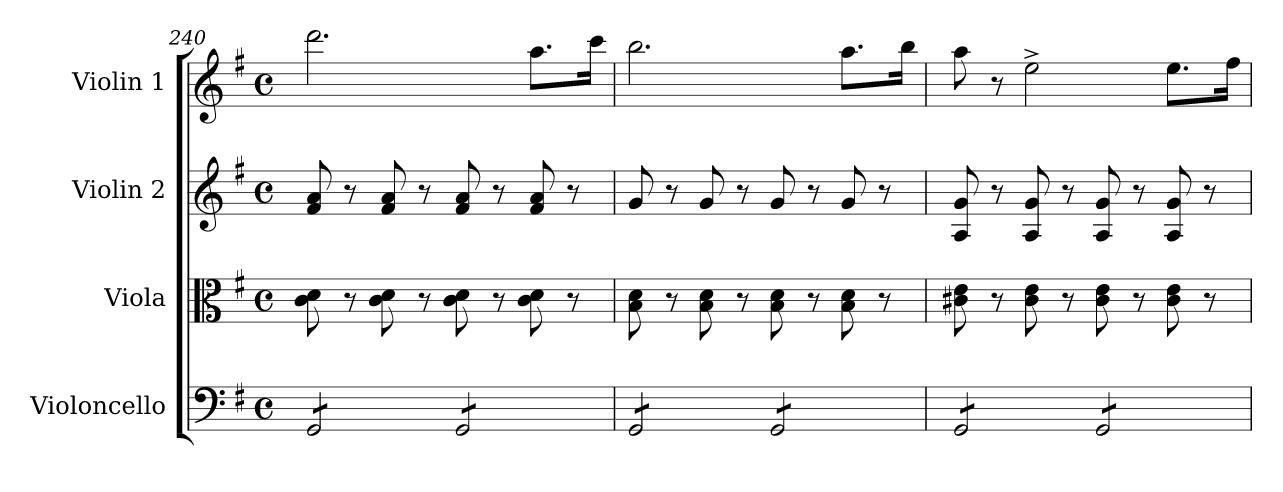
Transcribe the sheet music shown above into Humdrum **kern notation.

**kern	**kern	**kern	**kern
*part4	*part3	*part2	*part1
*staff4	*staff3	*staff2	*staff1
*I"Violoncello	*I"Viola	*I"Violin 2	*I"Violin 1
*I'Vc	*I'Vla	*I'Vln	*I'Vln
*clefF4	*clefC3	*clefG2	*clefG2
*k[f#]	*k[f#]	*k[f#]	*k[f#]
*M4/4	*M4/4	*M4/4	*M4/4
*met(c)	*met(c)	*met(c)	*met(c)
=240	=240	=240	=240
*tremolo	*	*	*
12GG/L	8c\ 8d\	8f#/ 8a/	2.ddd\
12GG/	.	.	.
.	8r	8r	.
12GG/	.	.	.
12GG/	8c\ 8d\	8f#/ 8a/	.
12GG/	.	.	.
.	8r	8r	.
12GG/J	.	.	.
12GG/L	8c\ 8d\	8f#/ 8a/	.
12GG/	.	.	.
.	8r	8r	.
12GG/	.	.	.
12GG/	8c\ 8d\	8f#/ 8a/	8.aa\L
12GG/	.	.	.
.	8r	8r	.
12GG/J	.	.	.
.	.	.	16ccc\Jk
=241	=241	=241	=241
12GG/L	8B\ 8d\	8g/	2.bb\
12GG/	.	.	.
.	8r	8r	.
12GG/	.	.	.
12GG/	8B\ 8d\	8g/	.
12GG/	.	.	.
.	8r	8r	.
12GG/J	.	.	.
12GG/L	8B\ 8d\	8g/	.
12GG/	.	.	.
.	8r	8r	.
12GG/	.	.	.
12GG/	8B\ 8d\	8g/	8.aa\L
12GG/	.	.	.
.	8r	8r	.
12GG/J	.	.	.
.	.	.	16bb\Jk
=242	=242	=242	=242
12GG/L	8c#X\ 8e\	8A/ 8g/	8aa\
12GG/	.	.	.
.	8r	8r	8r
12GG/	.	.	.
12GG/	8c#\ 8e\	8A/ 8g/	2ee^\
12GG/	.	.	.
.	8r	8r	.
12GG/J	.	.	.
12GG/L	8c#\ 8e\	8A/ 8g/	.
12GG/	.	.	.
.	8r	8r	.
12GG/	.	.	.
12GG/	8c#\ 8e\	8A/ 8g/	8.ee\L
12GG/	.	.	.
.	8r	8r	.
12GG/J	.	.	.
*Xtremolo	*	*	*
.	.	.	16ff#\Jk
=	=	=	=
*-	*-	*-	*-
